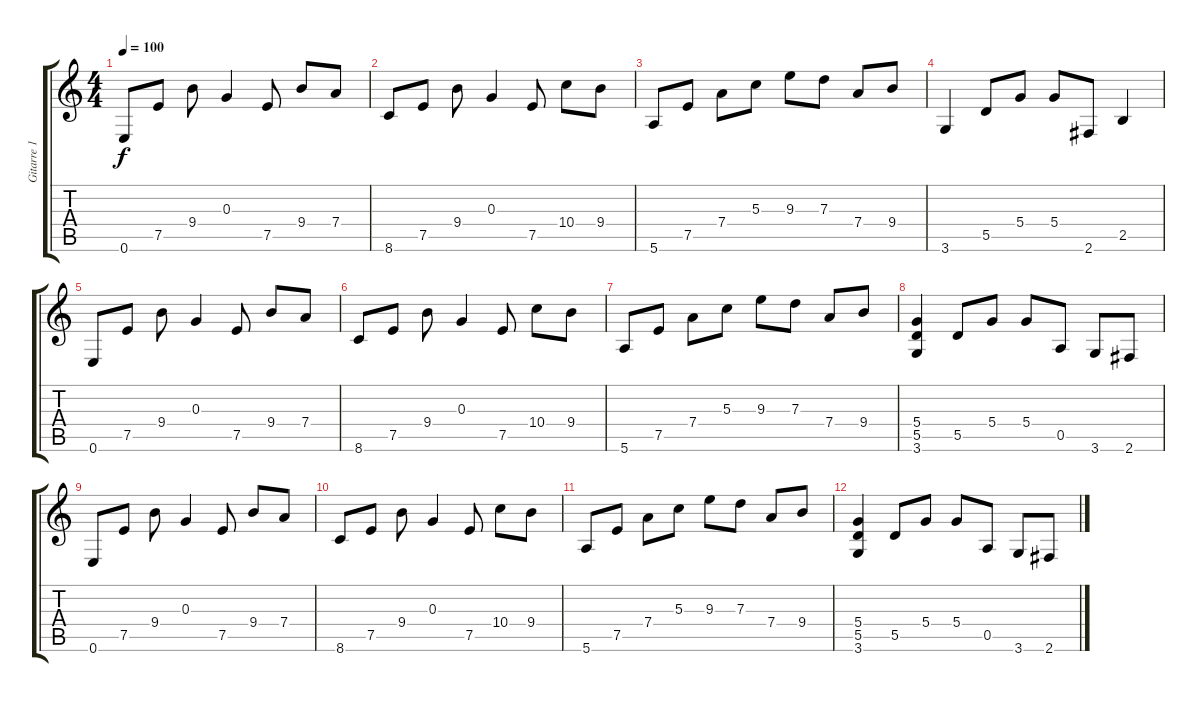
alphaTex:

\track ("Gitarre 1" "Gitarre 1") {instrument acousticguitarsteel}
\staff {score tabs}
\tuning (E4 B3 G3 D3 A2 E2) {hide}
\ts (4 4)
\tempo 100
\clef g2
\ks c
0.6.8{dy f} 7.5.8 9.4.8 0.3.4 7.5.8 9.4.8 7.4.8 |
8.6.8 7.5.8 9.4.8 0.3.4 7.5.8 10.4.8 9.4.8 |
5.6.8 7.5.8 7.4.8 5.3.8 9.3.8 7.3.8 7.4.8 9.4.8 |
3.6.4 5.5.8 5.4.8 5.4.8 2.6.8 2.5.4 |
0.6.8 7.5.8 9.4.8 0.3.4 7.5.8 9.4.8 7.4.8 |
8.6.8 7.5.8 9.4.8 0.3.4 7.5.8 10.4.8 9.4.8 |
5.6.8 7.5.8 7.4.8 5.3.8 9.3.8 7.3.8 7.4.8 9.4.8 |
(5.4 5.5 3.6).4 5.5.8 5.4.8 5.4.8 0.5.8 3.6.8 2.6.8 |
0.6.8 7.5.8 9.4.8 0.3.4 7.5.8 9.4.8 7.4.8 |
8.6.8 7.5.8 9.4.8 0.3.4 7.5.8 10.4.8 9.4.8 |
5.6.8 7.5.8 7.4.8 5.3.8 9.3.8 7.3.8 7.4.8 9.4.8 |
(5.4 5.5 3.6).4 5.5.8 5.4.8 5.4.8 0.5.8 3.6.8 2.6.8
